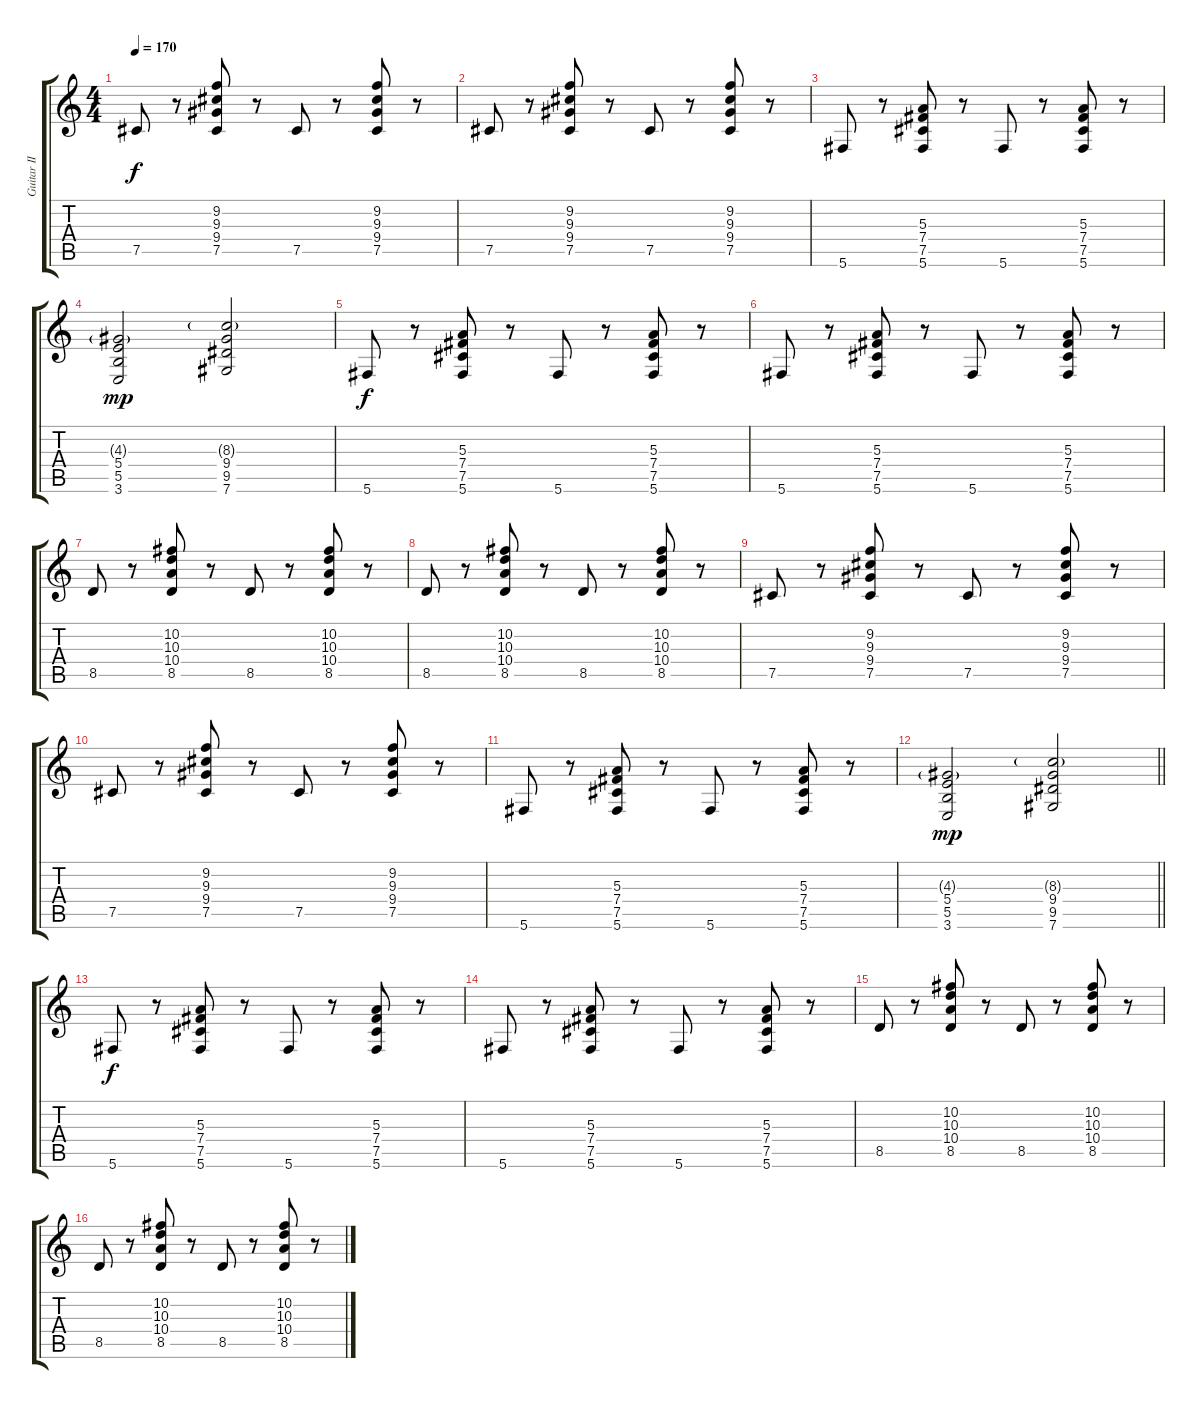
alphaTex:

\track ("Guitar II" "Guitar II") {instrument distortionguitar}
\staff {score tabs}
\tuning (Db4 Ab3 E3 B2 Gb2 Db2) {hide}
\ts (4 4)
\tempo 170
\clef g2
\ks c
7.5.8{dy f} r.8 (9.2 9.3 9.4 7.5).8 r.8 7.5.8 r.8 (9.2 9.3 9.4 7.5).8 r.8 |
7.5.8 r.8 (9.2 9.3 9.4 7.5).8 r.8 7.5.8 r.8 (9.2 9.3 9.4 7.5).8 r.8 |
5.6.8 r.8 (5.3 7.4 7.5 5.6).8 r.8 5.6.8 r.8 (5.3 7.4 7.5 5.6).8 r.8 |
(4.3{g} 5.4 5.5 3.6).2{dy mp} (8.3{g} 9.4 9.5 7.6).2 |
5.6.8{dy f} r.8 (5.3 7.4 7.5 5.6).8 r.8 5.6.8 r.8 (5.3 7.4 7.5 5.6).8 r.8 |
5.6.8 r.8 (5.3 7.4 7.5 5.6).8 r.8 5.6.8 r.8 (5.3 7.4 7.5 5.6).8 r.8 |
8.5.8 r.8 (10.2 10.3 10.4 8.5).8 r.8 8.5.8 r.8 (10.2 10.3 10.4 8.5).8 r.8 |
8.5.8 r.8 (10.2 10.3 10.4 8.5).8 r.8 8.5.8 r.8 (10.2 10.3 10.4 8.5).8 r.8 |
7.5.8 r.8 (9.2 9.3 9.4 7.5).8 r.8 7.5.8 r.8 (9.2 9.3 9.4 7.5).8 r.8 |
7.5.8 r.8 (9.2 9.3 9.4 7.5).8 r.8 7.5.8 r.8 (9.2 9.3 9.4 7.5).8 r.8 |
5.6.8 r.8 (5.3 7.4 7.5 5.6).8 r.8 5.6.8 r.8 (5.3 7.4 7.5 5.6).8 r.8 |
\barLineRight lightlight
(4.3{g} 5.4 5.5 3.6).2{dy mp} (8.3{g} 9.4 9.5 7.6).2 |
5.6.8{dy f volume 9} r.8 (5.3 7.4 7.5 5.6).8 r.8 5.6.8 r.8 (5.3 7.4 7.5 5.6).8 r.8 |
5.6.8 r.8 (5.3 7.4 7.5 5.6).8 r.8 5.6.8 r.8 (5.3 7.4 7.5 5.6).8 r.8 |
8.5.8 r.8 (10.2 10.3 10.4 8.5).8 r.8 8.5.8 r.8 (10.2 10.3 10.4 8.5).8 r.8 |
8.5.8 r.8 (10.2 10.3 10.4 8.5).8 r.8 8.5.8 r.8 (10.2 10.3 10.4 8.5).8 r.8
